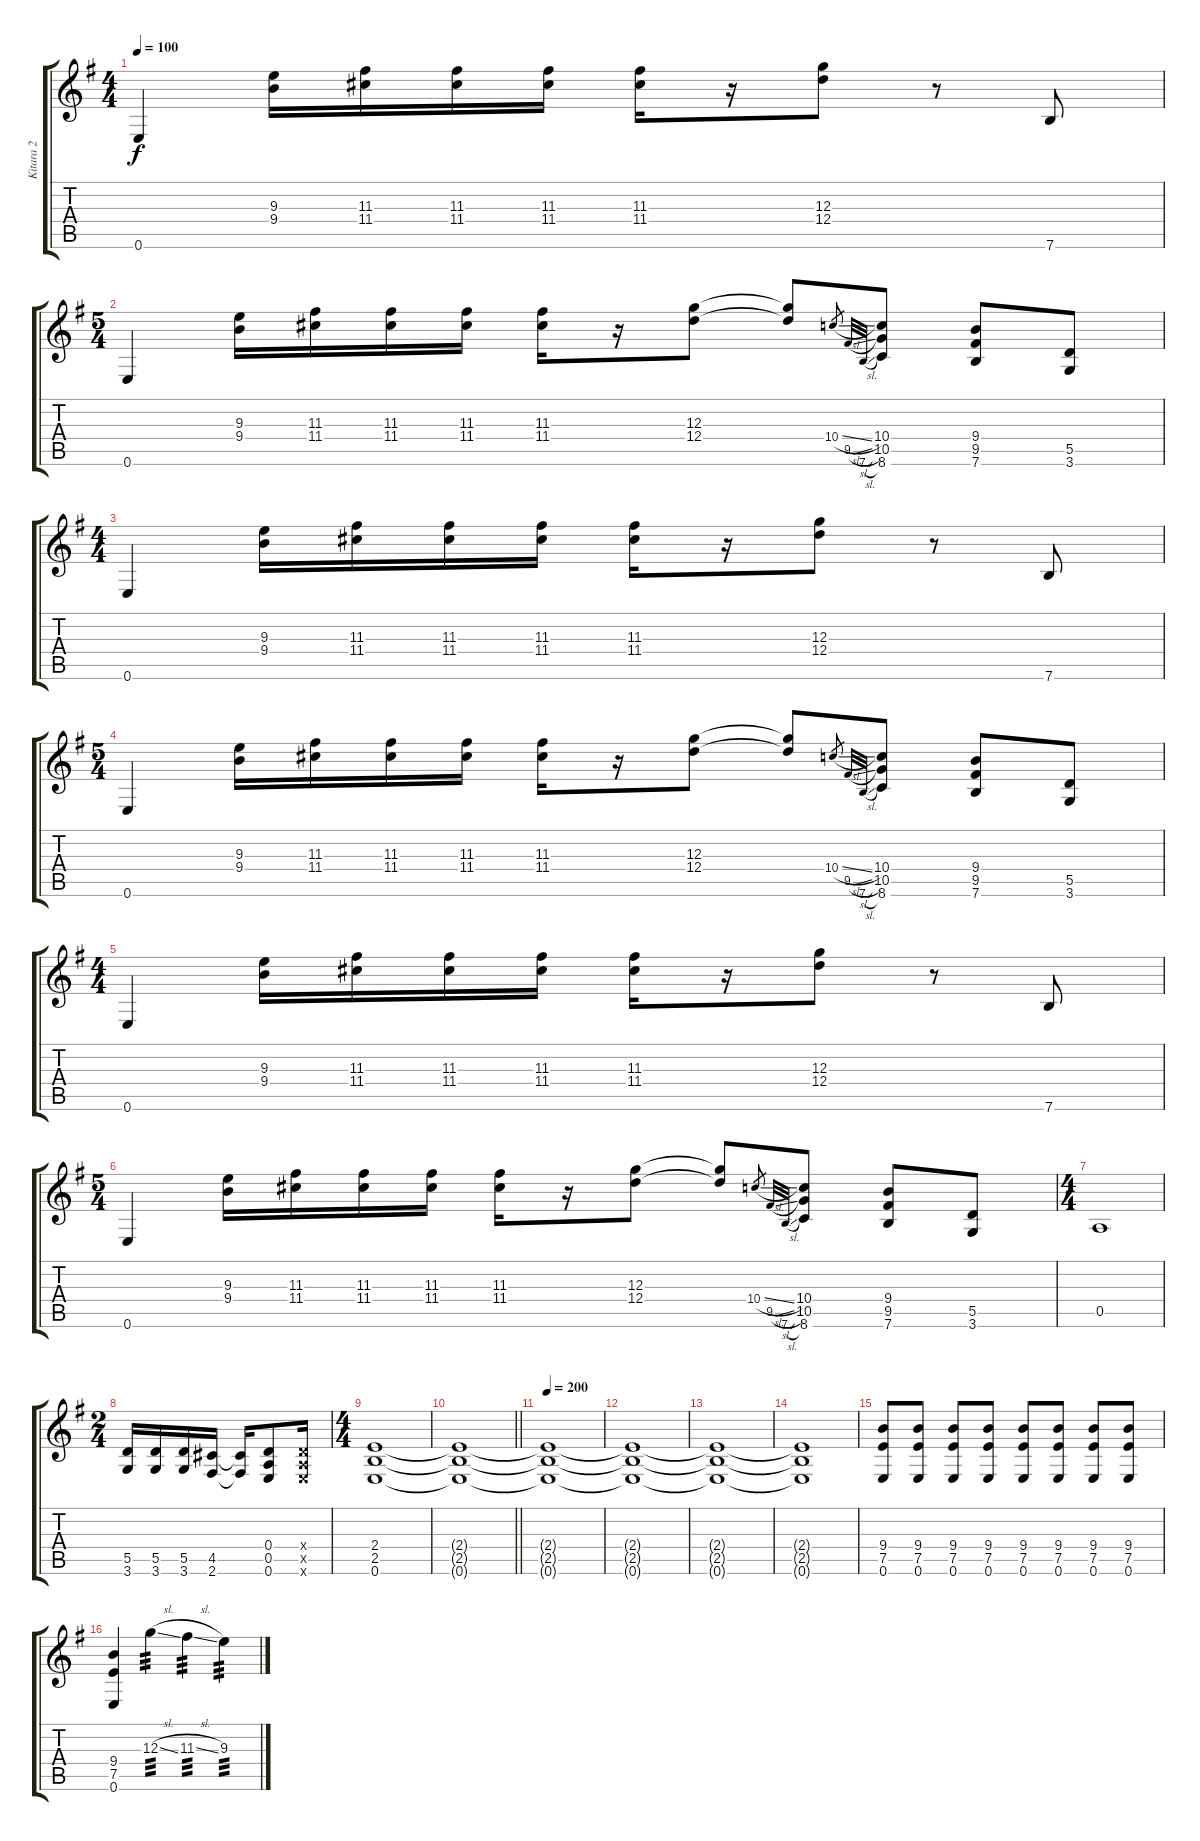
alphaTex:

\track ("Kitara 2" "Kitara 2") {instrument distortionguitar}
\staff {score tabs}
\tuning (E4 B3 G3 D3 A2 E2) {hide}
\ts (4 4)
\tempo 100
\clef g2
\ks g
0.6.4{dy f} (9.3 9.4).16 (11.3 11.4).16 (11.3 11.4).16 (11.3 11.4).16 (11.3 11.4).16 r.16 (12.3 12.4).8 r.8 7.6.8 |
\ts (5 4)
0.6.4 (9.3 9.4).16 (11.3 11.4).16 (11.3 11.4).16 (11.3 11.4).16 (11.3 11.4).16 r.16 (12.3 12.4).8 (12.3{t} 12.4{t}).8 10.4{sl}.32{gr} 9.5{sl}.32{gr onbeat} 7.6{sl}.32{gr onbeat} (10.4 10.5 8.6).8 (9.4 9.5 7.6).8 (5.5 3.6).8 |
\ts (4 4)
0.6.4 (9.3 9.4).16 (11.3 11.4).16 (11.3 11.4).16 (11.3 11.4).16 (11.3 11.4).16 r.16 (12.3 12.4).8 r.8 7.6.8 |
\ts (5 4)
0.6.4 (9.3 9.4).16 (11.3 11.4).16 (11.3 11.4).16 (11.3 11.4).16 (11.3 11.4).16 r.16 (12.3 12.4).8 (12.3{t} 12.4{t}).8 10.4{sl}.32{gr} 9.5{sl}.32{gr onbeat} 7.6{sl}.32{gr onbeat} (10.4 10.5 8.6).8 (9.4 9.5 7.6).8 (5.5 3.6).8 |
\ts (4 4)
0.6.4 (9.3 9.4).16 (11.3 11.4).16 (11.3 11.4).16 (11.3 11.4).16 (11.3 11.4).16 r.16 (12.3 12.4).8 r.8 7.6.8 |
\ts (5 4)
0.6.4 (9.3 9.4).16 (11.3 11.4).16 (11.3 11.4).16 (11.3 11.4).16 (11.3 11.4).16 r.16 (12.3 12.4).8 (12.3{t} 12.4{t}).8 10.4{sl}.32{gr} 9.5{sl}.32{gr onbeat} 7.6{sl}.32{gr onbeat} (10.4 10.5 8.6).8 (9.4 9.5 7.6).8 (5.5 3.6).8 |
\ts (4 4)
0.5.1 |
\ts (2 4)
(5.5 3.6).16 (5.5 3.6).16 (5.5 3.6).16 (4.5 2.6).16 (4.5{t} 2.6{t}).16 (0.4 0.5 0.6).8 (0.4{x} 0.5{x} 0.6{x}).16 |
\ts (4 4)
(2.4 2.5 0.6).1 |
\barLineRight lightlight
(2.4{t} 2.5{t} 0.6{t}).1 |
\tempo 200
(2.4{t} 2.5{t} 0.6{t}).1 |
(2.4{t} 2.5{t} 0.6{t}).1 |
(2.4{t} 2.5{t} 0.6{t}).1 |
(2.4{t} 2.5{t} 0.6{t}).1 |
(9.4 7.5 0.6).8 (9.4 7.5 0.6).8 (9.4 7.5 0.6).8 (9.4 7.5 0.6).8 (9.4 7.5 0.6).8 (9.4 7.5 0.6).8 (9.4 7.5 0.6).8 (9.4 7.5 0.6).8 |
(9.4 7.5 0.6).4 12.3{sl}.4{tp 3 instrument guitarfretnoise} 11.3{sl}.4{tp 3} 9.3{sl}.4{tp 3}
